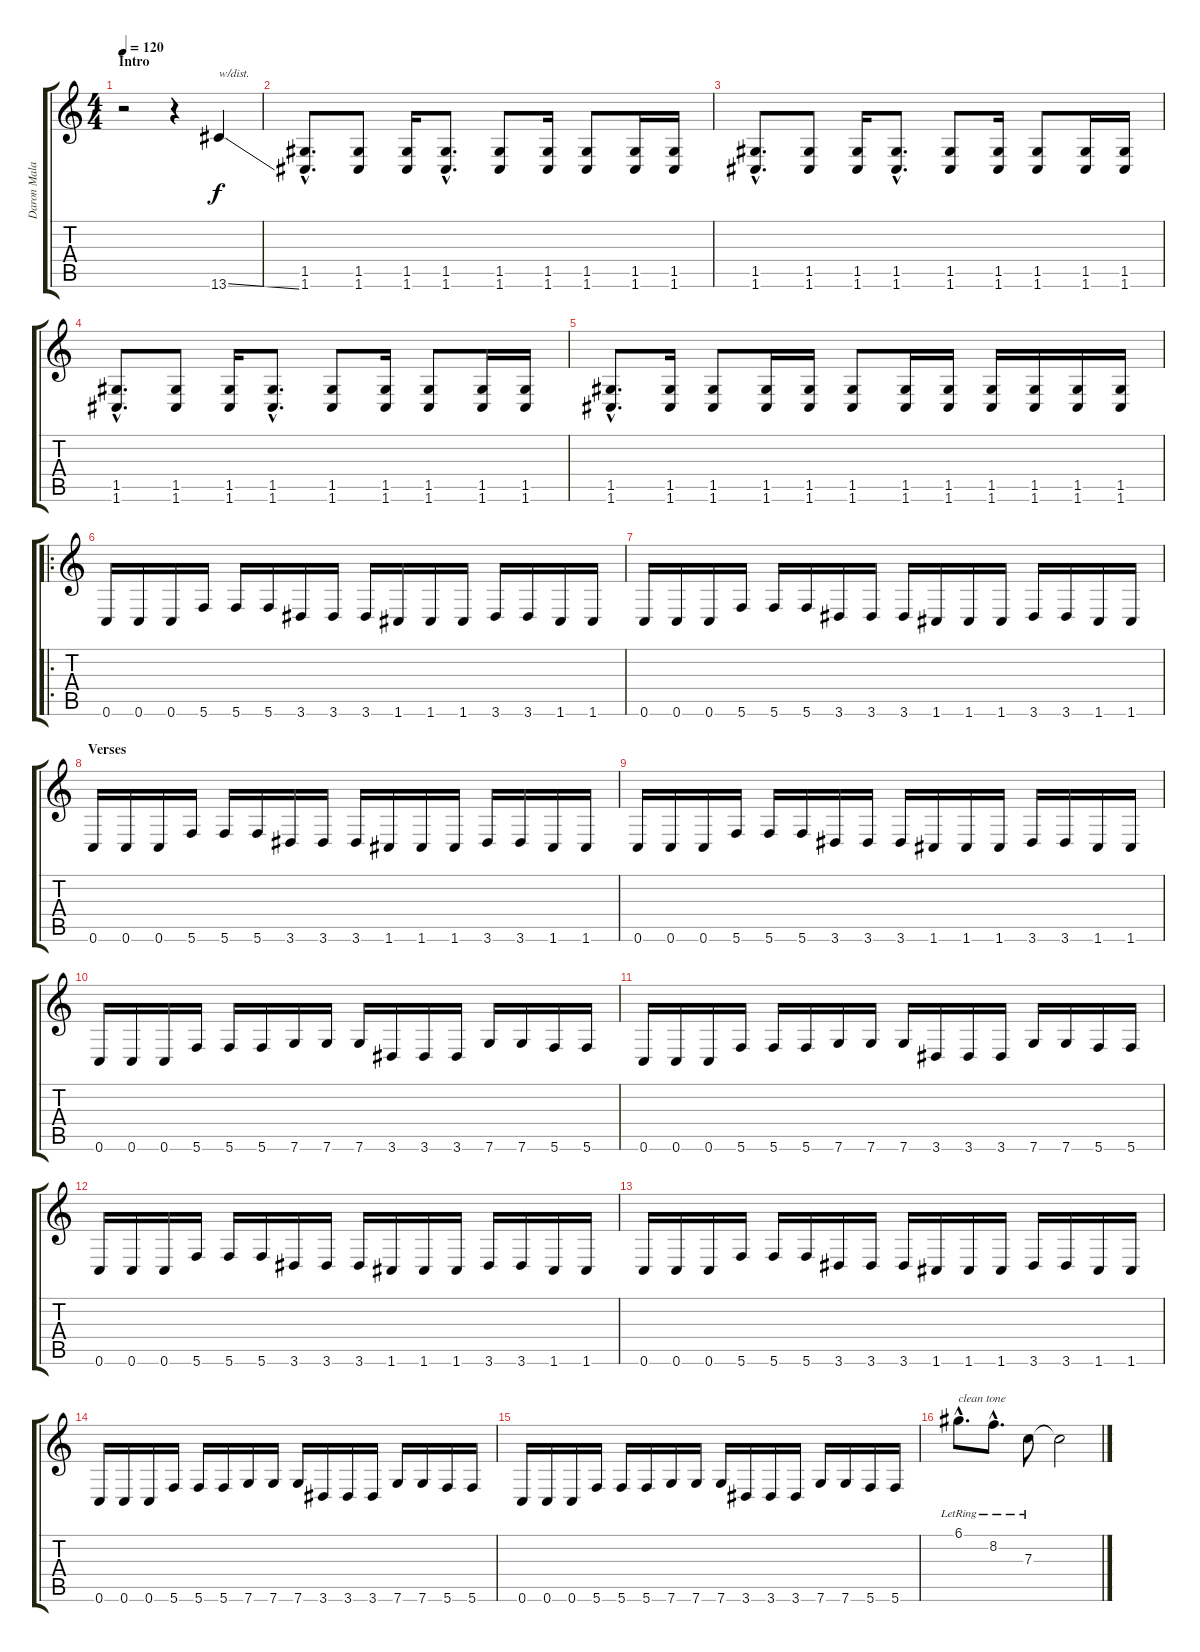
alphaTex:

\track ("Daron Malakian" "Daron Mala") {instrument distortionguitar}
\staff {score tabs}
\tuning (D4 A3 F3 C3 G2 C2) {hide}
\ts (4 4)
\section ("" "Intro")
\tempo 120
\clef g2
\ks c
r.2{dy f instrument distortionguitar} r.4 13.6{ss}.4{txt "w/dist."} |
(1.5{hac} 1.6{hac}).8{d} (1.5 1.6).8 (1.5 1.6).16 (1.5{hac} 1.6{hac}).8{d} (1.5 1.6).8 (1.5 1.6).16 (1.5 1.6).8 (1.5 1.6).16 (1.5 1.6).16 |
(1.5{hac} 1.6{hac}).8{d} (1.5 1.6).8 (1.5 1.6).16 (1.5{hac} 1.6{hac}).8{d} (1.5 1.6).8 (1.5 1.6).16 (1.5 1.6).8 (1.5 1.6).16 (1.5 1.6).16 |
(1.5{hac} 1.6{hac}).8{d} (1.5 1.6).8 (1.5 1.6).16 (1.5{hac} 1.6{hac}).8{d} (1.5 1.6).8 (1.5 1.6).16 (1.5 1.6).8 (1.5 1.6).16 (1.5 1.6).16 |
(1.5{hac} 1.6{hac}).8{d} (1.5 1.6).16 (1.5 1.6).8 (1.5 1.6).16 (1.5 1.6).16 (1.5 1.6).8 (1.5 1.6).16 (1.5 1.6).16 (1.5 1.6).16 (1.5 1.6).16 (1.5 1.6).16 (1.5 1.6).16 |
\ro
0.6.16 0.6.16 0.6.16 5.6.16 5.6.16 5.6.16 3.6.16 3.6.16 3.6.16 1.6.16 1.6.16 1.6.16 3.6.16 3.6.16 1.6.16 1.6.16 |
0.6.16 0.6.16 0.6.16 5.6.16 5.6.16 5.6.16 3.6.16 3.6.16 3.6.16 1.6.16 1.6.16 1.6.16 3.6.16 3.6.16 1.6.16 1.6.16 |
\section ("" "Verses")
0.6.16{instrument distortionguitar} 0.6.16 0.6.16 5.6.16 5.6.16 5.6.16 3.6.16 3.6.16 3.6.16 1.6.16 1.6.16 1.6.16 3.6.16 3.6.16 1.6.16 1.6.16 |
0.6.16 0.6.16 0.6.16 5.6.16 5.6.16 5.6.16 3.6.16 3.6.16 3.6.16 1.6.16 1.6.16 1.6.16 3.6.16 3.6.16 1.6.16 1.6.16 |
0.6.16 0.6.16 0.6.16 5.6.16 5.6.16 5.6.16 7.6.16 7.6.16 7.6.16 3.6.16 3.6.16 3.6.16 7.6.16 7.6.16 5.6.16 5.6.16 |
0.6.16 0.6.16 0.6.16 5.6.16 5.6.16 5.6.16 7.6.16 7.6.16 7.6.16 3.6.16 3.6.16 3.6.16 7.6.16 7.6.16 5.6.16 5.6.16 |
0.6.16 0.6.16 0.6.16 5.6.16 5.6.16 5.6.16 3.6.16 3.6.16 3.6.16 1.6.16 1.6.16 1.6.16 3.6.16 3.6.16 1.6.16 1.6.16 |
0.6.16 0.6.16 0.6.16 5.6.16 5.6.16 5.6.16 3.6.16 3.6.16 3.6.16 1.6.16 1.6.16 1.6.16 3.6.16 3.6.16 1.6.16 1.6.16 |
0.6.16 0.6.16 0.6.16 5.6.16 5.6.16 5.6.16 7.6.16 7.6.16 7.6.16 3.6.16 3.6.16 3.6.16 7.6.16 7.6.16 5.6.16 5.6.16 |
0.6.16 0.6.16 0.6.16 5.6.16 5.6.16 5.6.16 7.6.16 7.6.16 7.6.16 3.6.16 3.6.16 3.6.16 7.6.16 7.6.16 5.6.16 5.6.16 |
6.1{hac lr}.8{d txt "clean tone" instrument electricguitarclean} 8.2{hac lr}.8{d} 7.3{lr}.8 7.3{t}.2
